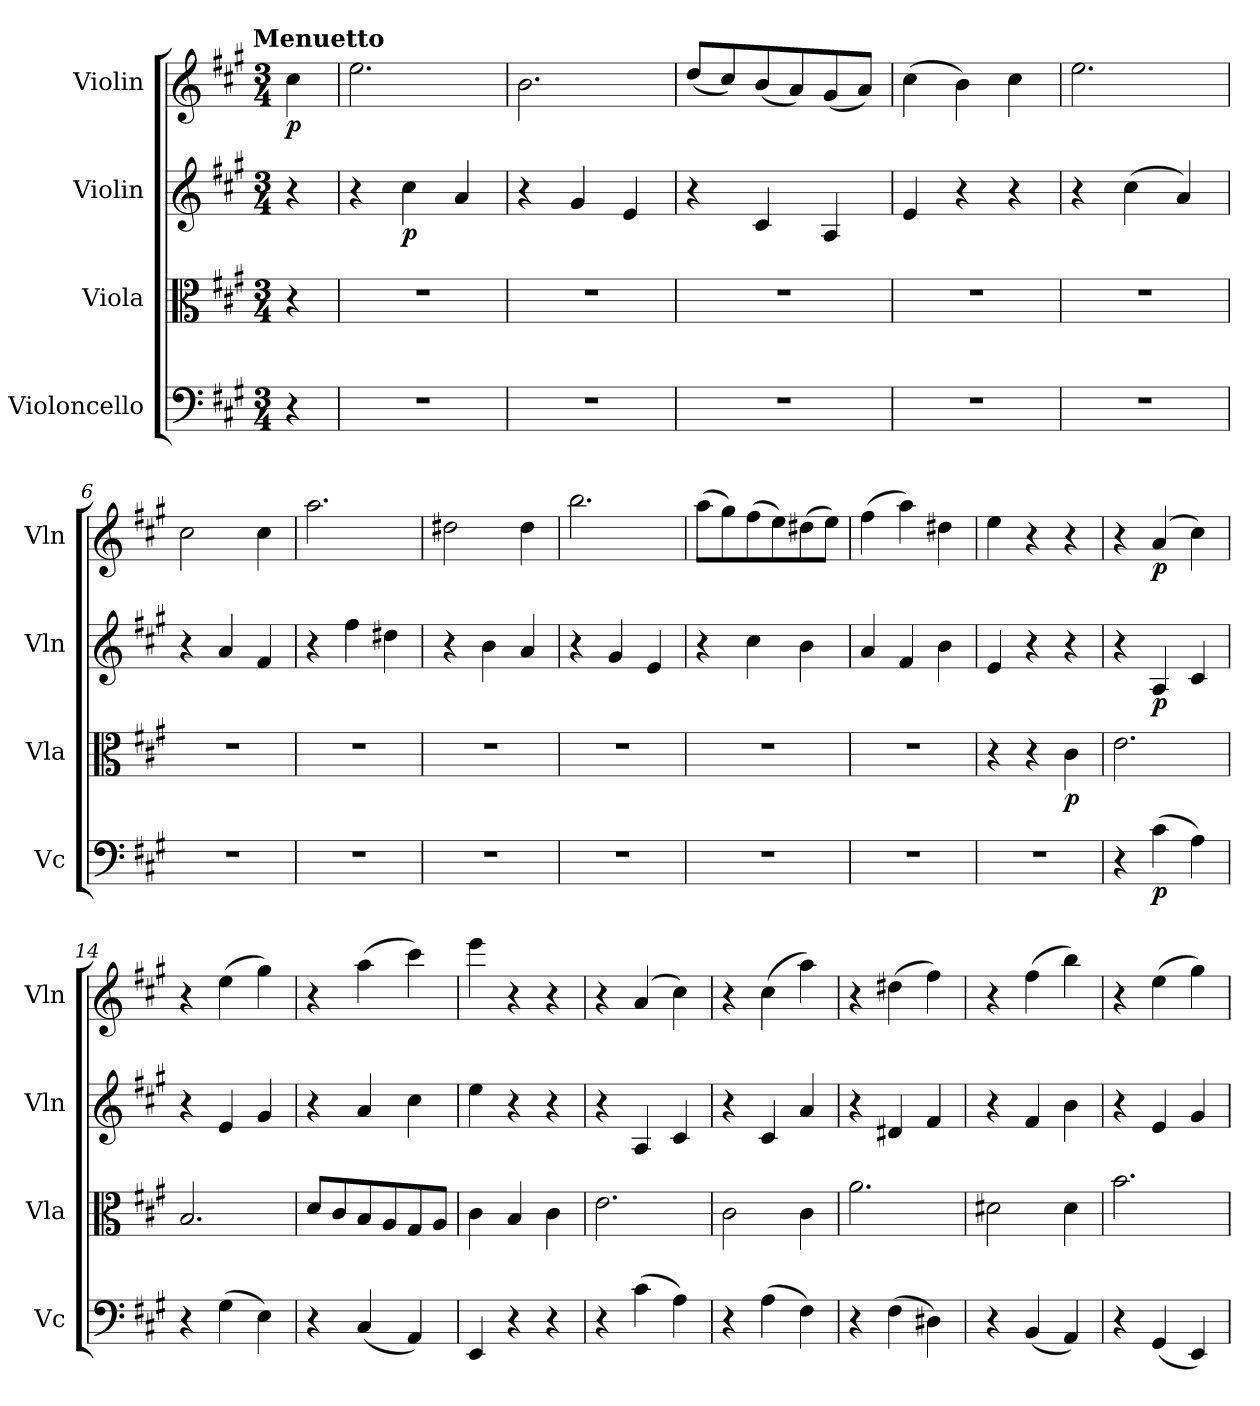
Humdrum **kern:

**kern	**dynam	**kern	**dynam	**kern	**dynam	**kern	**dynam
*part4	*part4	*part3	*part3	*part2	*part2	*part1	*part1
*staff4	*staff4	*staff3	*staff3	*staff2	*staff2	*staff1	*staff1
*I"Violoncello	*	*I"Viola	*	*I"Violin	*	*I"Violin	*
*I'Vc	*	*I'Vla	*	*I'Vln	*	*I'Vln	*
*clefF4	*	*clefC3	*	*clefG2	*	*clefG2	*
*k[f#c#g#]	*	*k[f#c#g#]	*	*k[f#c#g#]	*	*k[f#c#g#]	*
*A:	*	*A:	*	*A:	*	*A:	*
!!LO:TX:omd:t=Menuetto
*M3/4	*	*M3/4	*	*M3/4	*	*M3/4	*
*MM138	*	*MM138	*	*MM138	*	*MM138	*
=	=	=	=	=	=	=	=
4r	.	4r	.	4r	.	4cc#\	p
=1	=1	=1	=1	=1	=1	=1	=1
2.r	.	2.r	.	4r	.	2.ee\	.
.	.	.	.	4cc#\	p	.	.
.	.	.	.	4a/	.	.	.
=2	=2	=2	=2	=2	=2	=2	=2
2.r	.	2.r	.	4r	.	2.b\	.
.	.	.	.	4g#/	.	.	.
.	.	.	.	4e/	.	.	.
=3	=3	=3	=3	=3	=3	=3	=3
2.r	.	2.r	.	4r	.	(8dd/L	.
.	.	.	.	.	.	8cc#/)	.
.	.	.	.	4c#/	.	(8b/	.
.	.	.	.	.	.	8a/)	.
.	.	.	.	4A/	.	(8g#/	.
.	.	.	.	.	.	8a/J)	.
=4	=4	=4	=4	=4	=4	=4	=4
2.r	.	2.r	.	4e/	.	(4cc#\	.
.	.	.	.	4r	.	4b\)	.
.	.	.	.	4r	.	4cc#\	.
=5	=5	=5	=5	=5	=5	=5	=5
2.r	.	2.r	.	4r	.	2.ee\	.
.	.	.	.	(4cc#\	.	.	.
.	.	.	.	4a/)	.	.	.
=6	=6	=6	=6	=6	=6	=6	=6
2.r	.	2.r	.	4r	.	2cc#\	.
.	.	.	.	4a/	.	.	.
.	.	.	.	4f#/	.	4cc#\	.
=7	=7	=7	=7	=7	=7	=7	=7
2.r	.	2.r	.	4r	.	2.aa\	.
.	.	.	.	4ff#\	.	.	.
.	.	.	.	4dd#X\	.	.	.
=8	=8	=8	=8	=8	=8	=8	=8
2.r	.	2.r	.	4r	.	2dd#X\	.
.	.	.	.	4b\	.	.	.
.	.	.	.	4a/	.	4dd#\	.
=9	=9	=9	=9	=9	=9	=9	=9
2.r	.	2.r	.	4r	.	2.bb\	.
.	.	.	.	4g#/	.	.	.
.	.	.	.	4e/	.	.	.
=10	=10	=10	=10	=10	=10	=10	=10
2.r	.	2.r	.	4r	.	(8aa\L	.
.	.	.	.	.	.	8gg#\)	.
.	.	.	.	4cc#\	.	(8ff#\	.
.	.	.	.	.	.	8ee\)	.
.	.	.	.	4b\	.	(8dd#X\	.
.	.	.	.	.	.	8ee\J)	.
=11	=11	=11	=11	=11	=11	=11	=11
2.r	.	2.r	.	4a/	.	(4ff#\	.
.	.	.	.	4f#/	.	4aa\)	.
.	.	.	.	4b\	.	4dd#X\	.
=12	=12	=12	=12	=12	=12	=12	=12
2.r	.	4r	.	4e/	.	4ee\	.
.	.	4r	.	4r	.	4r	.
.	.	4c#\	p	4r	.	4r	.
=13	=13	=13	=13	=13	=13	=13	=13
4r	.	2.e\	.	4r	.	4r	.
(4c#\	p	.	.	4A/	p	(4a/	p
4A\)	.	.	.	4c#/	.	4cc#\)	.
=14	=14	=14	=14	=14	=14	=14	=14
4r	.	2.B/	.	4r	.	4r	.
(4G#\	.	.	.	4e/	.	(4ee\	.
4E\)	.	.	.	4g#/	.	4gg#\)	.
=15	=15	=15	=15	=15	=15	=15	=15
4r	.	8d/L	.	4r	.	4r	.
.	.	8c#/	.	.	.	.	.
(4C#/	.	8B/	.	4a/	.	(4aa\	.
.	.	8A/	.	.	.	.	.
4AA/)	.	8G#/	.	4cc#\	.	4ccc#\)	.
.	.	8A/J	.	.	.	.	.
=16	=16	=16	=16	=16	=16	=16	=16
4EE/	.	4c#\	.	4ee\	.	4eee\	.
4r	.	4B/	.	4r	.	4r	.
4r	.	4c#\	.	4r	.	4r	.
=17	=17	=17	=17	=17	=17	=17	=17
4r	.	2.e\	.	4r	.	4r	.
(4c#\	.	.	.	4A/	.	(4a/	.
4A\)	.	.	.	4c#/	.	4cc#\)	.
=18	=18	=18	=18	=18	=18	=18	=18
4r	.	2c#\	.	4r	.	4r	.
(4A\	.	.	.	4c#/	.	(4cc#\	.
4F#\)	.	4c#\	.	4a/	.	4aa\)	.
=19	=19	=19	=19	=19	=19	=19	=19
4r	.	2.a\	.	4r	.	4r	.
(4F#\	.	.	.	4d#X/	.	(4dd#X\	.
4D#X\)	.	.	.	4f#/	.	4ff#\)	.
=20	=20	=20	=20	=20	=20	=20	=20
4r	.	2d#X\	.	4r	.	4r	.
(4BB/	.	.	.	4f#/	.	(4ff#\	.
4AA/)	.	4d#\	.	4b\	.	4bb\)	.
=21	=21	=21	=21	=21	=21	=21	=21
4r	.	2.b\	.	4r	.	4r	.
(4GG#/	.	.	.	4e/	.	(4ee\	.
4EE/)	.	.	.	4g#/	.	4gg#\)	.
=	=	=	=	=	=	=	=
*-	*-	*-	*-	*-	*-	*-	*-
